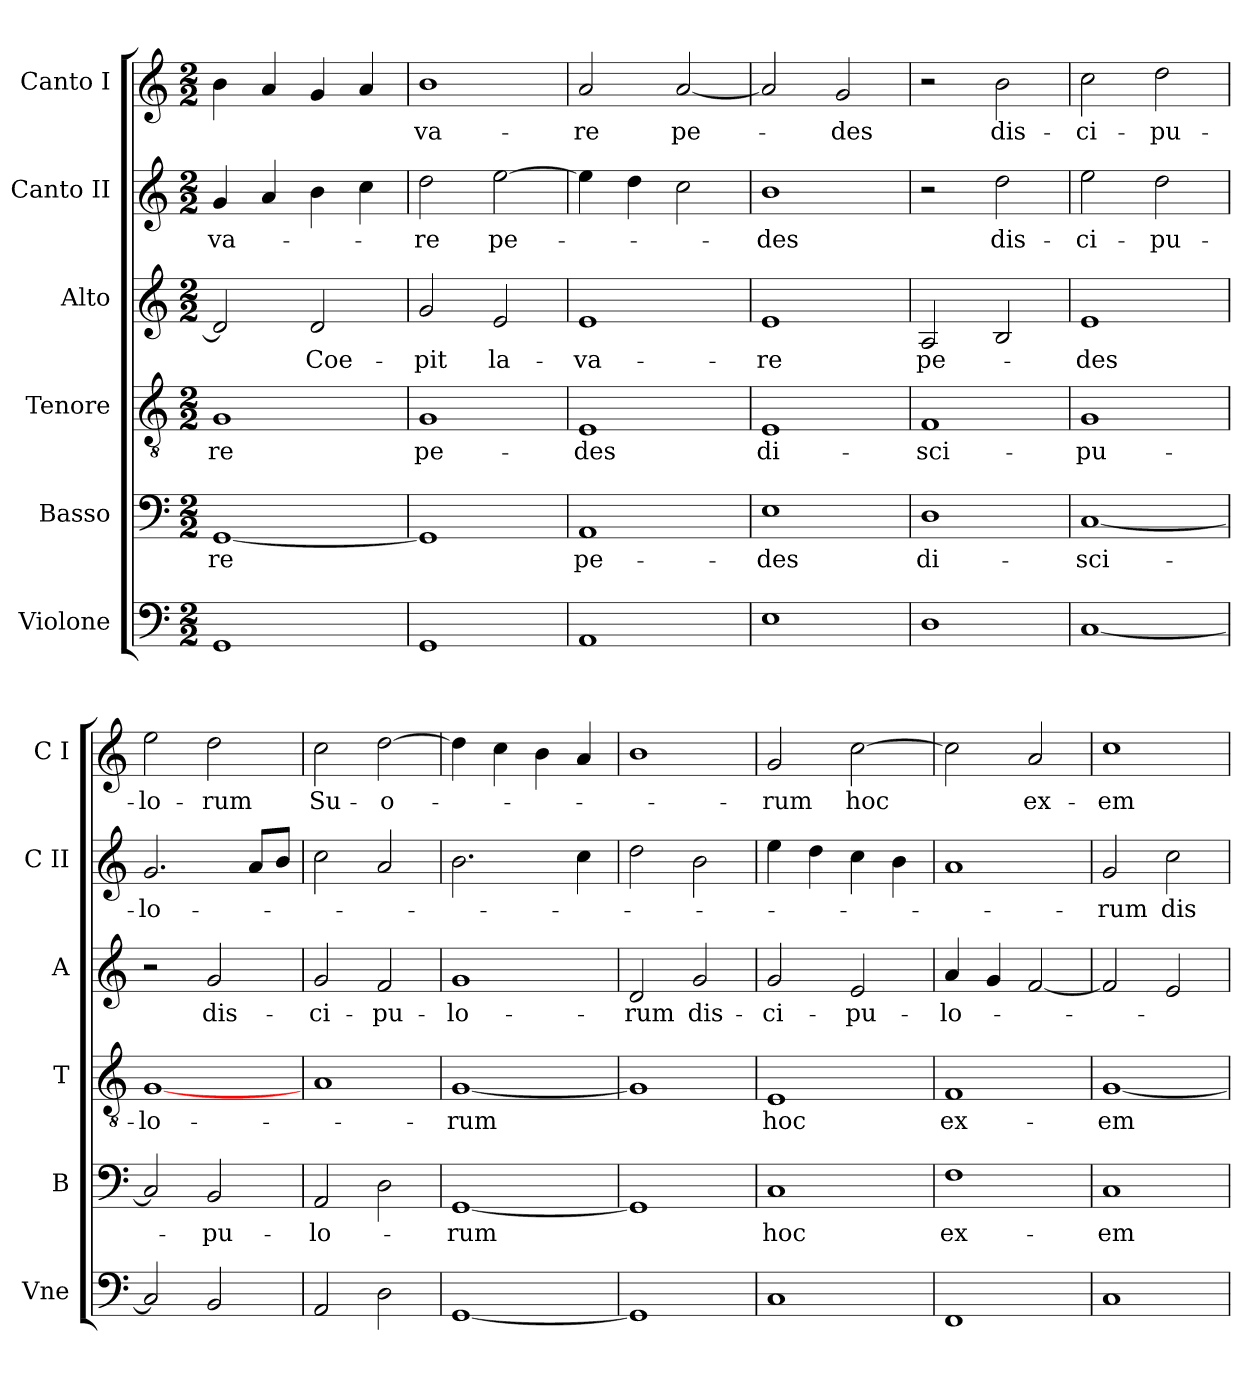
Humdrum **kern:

**kern	**kern	**text	**kern	**text	**kern	**text	**kern	**text	**kern	**text
*part6	*part5	*part5	*part4	*part4	*part3	*part3	*part2	*part2	*part1	*part1
*staff6	*staff5	*staff5	*staff4	*staff4	*staff3	*staff3	*staff2	*staff2	*staff1	*staff1
*I"Violone	*I"Basso	*	*I"Tenore	*	*I"Alto	*	*I"Canto II	*	*I"Canto I	*
*I'Vne	*I'B	*	*I'T	*	*I'A	*	*I'C II	*	*I'C I	*
*clefF4	*clefF4	*	*clefGv2	*	*clefG2	*	*clefG2	*	*clefG2	*
*k[]	*k[]	*	*k[]	*	*k[]	*	*k[]	*	*k[]	*
*M2/2	*M2/2	*	*M2/2	*	*M2/2	*	*M2/2	*	*M2/2	*
=	=	=	=	=	=	=	=	=	=	=
1GG	[1GG	-re	1G	-re	2d]	.	4g	-va-	4b	.
.	.	.	.	.	.	.	4a	.	4a	.
.	.	.	.	.	2d	Coe-	4b	.	4g	.
.	.	.	.	.	.	.	4cc	.	4a	.
=	=	=	=	=	=	=	=	=	=	=
1GG	1GG]	.	1G	pe-	2g	-pit	2dd	-re	1b	-va-
.	.	.	.	.	2e	la-	[2ee	pe-	.	.
=	=	=	=	=	=	=	=	=	=	=
1AA	1AA	pe-	1E	-des	1e	-va-	4ee]	.	2a	-re
.	.	.	.	.	.	.	4dd	.	.	.
.	.	.	.	.	.	.	2cc	.	[2a	pe-
=	=	=	=	=	=	=	=	=	=	=
1E	1E	-des	1E	di-	1e	-re	1b	-des	2a]	.
.	.	.	.	.	.	.	.	.	2g	-des
=	=	=	=	=	=	=	=	=	=	=
1D	1D	di-	1F	-sci-	2A	pe-	2r	.	2r	.
.	.	.	.	.	2B	.	2dd	dis-	2b	dis-
=	=	=	=	=	=	=	=	=	=	=
[1C	[1C	-sci-	1G	-pu-	1e	-des	2ee	-ci-	2cc	-ci-
.	.	.	.	.	.	.	2dd	-pu-	2dd	-pu-
=	=	=	=	=	=	=	=	=	=	=
2C]	2C]	.	[1G	-lo-	2r	.	2.g	-lo-	2ee	-lo-
2BB	2BB	-pu-	.	.	2g	dis-	.	.	2dd	-rum
.	.	.	.	.	.	.	8aL	.	.	.
.	.	.	.	.	.	.	8bJ	.	.	.
=	=	=	=	=	=	=	=	=	=	=
2AA	2AA	-lo-	1A	.	2g	-ci-	2cc	.	2cc	Su-
2D	2D	.	.	.	2f	-pu-	2a	.	[2dd	-o-
=	=	=	=	=	=	=	=	=	=	=
[1GG	[1GG	-rum	[1G	-rum	1g	-lo-	2.b	.	4dd]	.
.	.	.	.	.	.	.	.	.	4cc	.
.	.	.	.	.	.	.	.	.	4b	.
.	.	.	.	.	.	.	4cc	.	4a	.
=	=	=	=	=	=	=	=	=	=	=
1GG]	1GG]	.	1G]	.	2d	-rum	2dd	.	1b	.
.	.	.	.	.	2g	dis-	2b	.	.	.
=	=	=	=	=	=	=	=	=	=	=
1C	1C	hoc	1E	hoc	2g	-ci-	4ee	.	2g	-rum
.	.	.	.	.	.	.	4dd	.	.	.
.	.	.	.	.	2e	-pu-	4cc	.	[2cc	hoc
.	.	.	.	.	.	.	4b	.	.	.
=	=	=	=	=	=	=	=	=	=	=
1FF	1F	ex-	1F	ex-	4a	-lo-	1a	.	2cc]	.
.	.	.	.	.	4g	.	.	.	.	.
.	.	.	.	.	[2f	.	.	.	2a	ex-
=	=	=	=	=	=	=	=	=	=	=
1C	1C	-em-	[1G	-em-	2f]	.	2g	-rum	1cc	-em-
.	.	.	.	.	2e	.	2cc	dis-	.	.
=	=	=	=	=	=	=	=	=	=	=
*-	*-	*-	*-	*-	*-	*-	*-	*-	*-	*-
